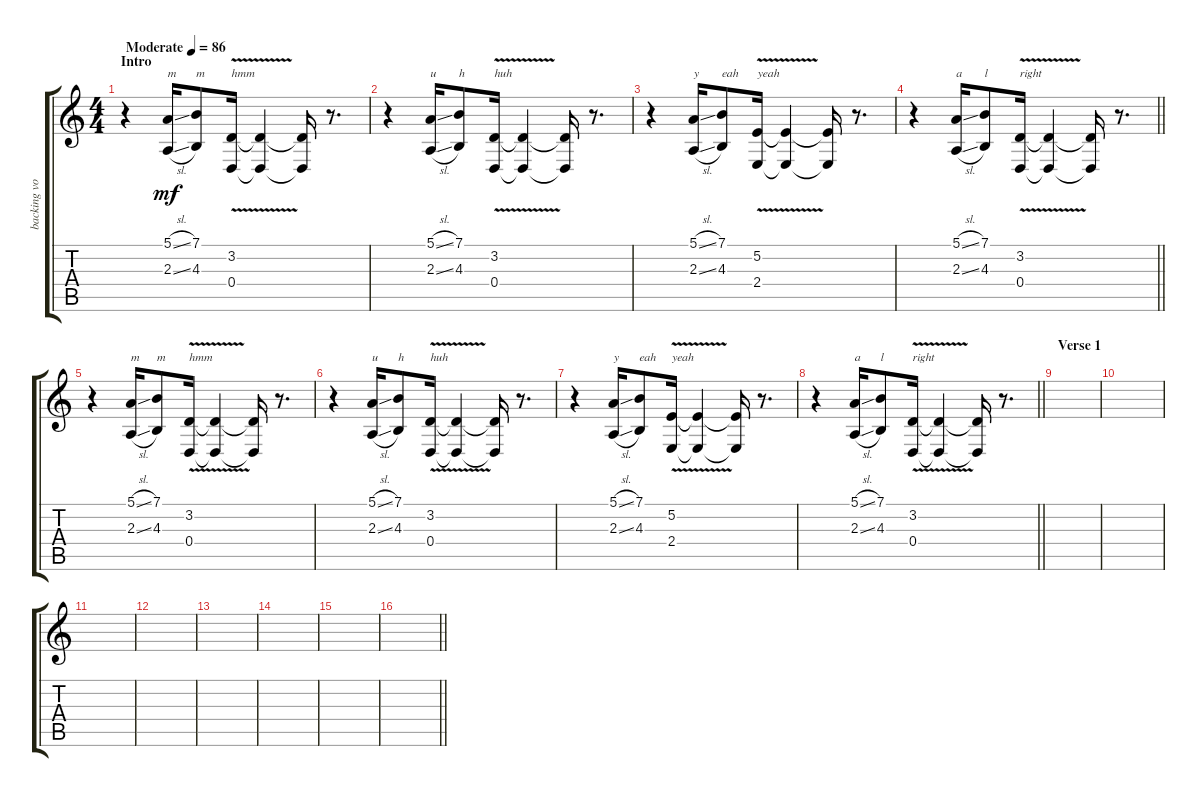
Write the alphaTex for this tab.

\track ("backing vocals" "backing vo") {instrument pad4choir}
\staff {score tabs}
\tuning (E4 B3 G3 D3 A2 E2) {hide}
\ts (4 4)
\section ("" "Intro")
\tempo (86 "Moderate")
\clef g2
\ks c
r.4{dy mf instrument pad4choir} (5.1{sl} 2.3{sl}).16{txt "m" volume 14 instrument synthvoice} (7.1 4.3).8{txt "m"} (3.2{v} 0.4{v}).16{txt "hmm" instrument voiceoohs} (3.2{t} 0.4{t}).4 (3.2{t} 0.4{t}).16 r.8{d} |
r.4 (5.1{sl} 2.3{sl}).16{txt "u" volume 11 instrument choiraahs} (7.1 4.3).8{txt "h"} (3.2{v} 0.4{v}).16{txt "huh"} (3.2{t} 0.4{t}).4 (3.2{t} 0.4{t}).16 r.8{d} |
r.4 (5.1{sl} 2.3{sl}).16{txt "y" volume 13 instrument synthvoice} (7.1 4.3).8{txt "eah"} (5.2{v} 2.4{v}).16{txt "yeah"} (5.2{t} 2.4{t}).4 (5.2{t} 2.4{t}).16 r.8{d} |
\barLineRight lightlight
r.4 (5.1{sl} 2.3{sl}).16{txt "a" instrument choiraahs} (7.1 4.3).8{txt "l"} (3.2{v} 0.4{v}).16{txt "right"} (3.2{t} 0.4{t}).4 (3.2{t} 0.4{t}).16 r.8{d} |
r.4 (5.1{sl} 2.3{sl}).16{txt "m" volume 14 instrument synthvoice} (7.1 4.3).8{txt "m"} (3.2{v} 0.4{v}).16{txt "hmm" instrument voiceoohs} (3.2{t} 0.4{t}).4 (3.2{t} 0.4{t}).16 r.8{d} |
r.4 (5.1{sl} 2.3{sl}).16{txt "u" volume 11 instrument choiraahs} (7.1 4.3).8{txt "h"} (3.2{v} 0.4{v}).16{txt "huh"} (3.2{t} 0.4{t}).4 (3.2{t} 0.4{t}).16 r.8{d} |
r.4 (5.1{sl} 2.3{sl}).16{txt "y" volume 13 instrument synthvoice} (7.1 4.3).8{txt "eah"} (5.2{v} 2.4{v}).16{txt "yeah"} (5.2{t} 2.4{t}).4 (5.2{t} 2.4{t}).16 r.8{d} |
\barLineRight lightlight
r.4 (5.1{sl} 2.3{sl}).16{txt "a" instrument choiraahs} (7.1 4.3).8{txt "l"} (3.2{v} 0.4{v}).16{txt "right"} (3.2{t} 0.4{t}).4 (3.2{t} 0.4{t}).16 r.8{d} |
\section ("" "Verse 1")
|
|
|
|
|
|
|
\barLineRight lightlight
